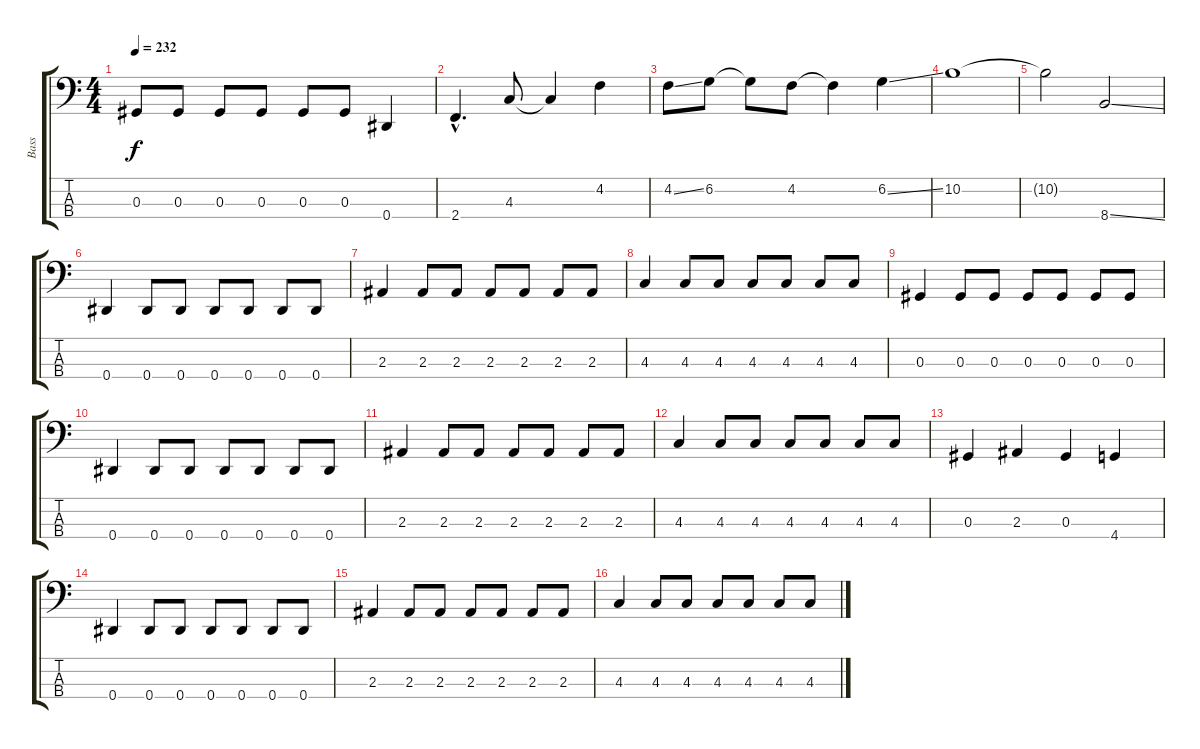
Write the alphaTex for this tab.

\track ("Bass" "Bass") {instrument electricbasspick}
\staff {score tabs}
\tuning (Gb2 Db2 Ab1 Eb1) {hide}
\ts (4 4)
\tempo 232
\clef f4
\ks c
0.3.8{dy f} 0.3.8 0.3.8 0.3.8 0.3.8 0.3.8 0.4.4 |
2.4{hac}.4{d} 4.3.8 4.3{t}.4 4.2.4 |
4.2{ss}.8 6.2.8 6.2{t}.8 4.2.8 4.2{t}.4 6.2{ss}.4 |
10.2.1 |
10.2{t}.2 8.4{ss}.2 |
0.4.4 0.4.8 0.4.8 0.4.8 0.4.8 0.4.8 0.4.8 |
2.3.4 2.3.8 2.3.8 2.3.8 2.3.8 2.3.8 2.3.8 |
4.3.4 4.3.8 4.3.8 4.3.8 4.3.8 4.3.8 4.3.8 |
0.3.4 0.3.8 0.3.8 0.3.8 0.3.8 0.3.8 0.3.8 |
0.4.4 0.4.8 0.4.8 0.4.8 0.4.8 0.4.8 0.4.8 |
2.3.4 2.3.8 2.3.8 2.3.8 2.3.8 2.3.8 2.3.8 |
4.3.4 4.3.8 4.3.8 4.3.8 4.3.8 4.3.8 4.3.8 |
0.3.4 2.3.4 0.3.4 4.4.4 |
0.4.4 0.4.8 0.4.8 0.4.8 0.4.8 0.4.8 0.4.8 |
2.3.4 2.3.8 2.3.8 2.3.8 2.3.8 2.3.8 2.3.8 |
4.3.4 4.3.8 4.3.8 4.3.8 4.3.8 4.3.8 4.3.8
